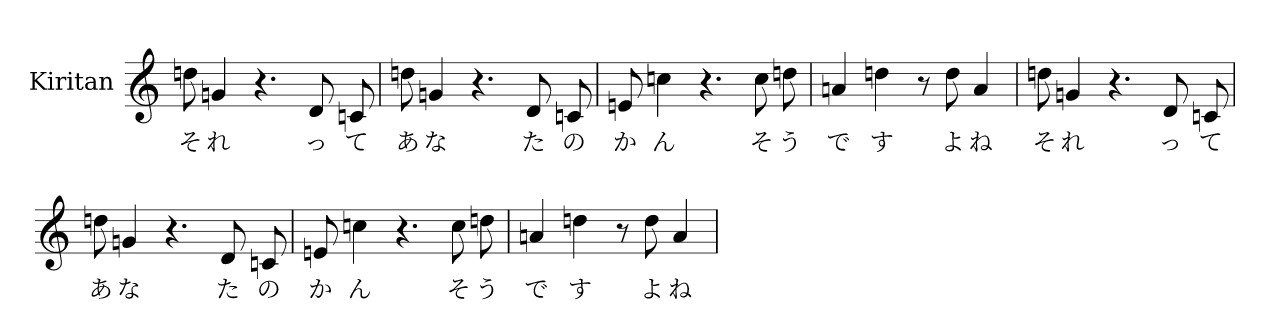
**kern	**text
*part1	*part1
*staff1	*staff1
*I"Kiritan	*
*clefG2	*
*k[]	*
*C:	*
=	=
8ddn	そ
4gn	れ
4.r	.
8d	っ
8cn	て
=	=
*MM120	*
8ddn	あ
4gn	な
4.r	.
8d	た
8cn	の
=	=
*MM120	*
8en	か
4ccn	ん
4.r	.
8cc	そ
8ddn	う
=	=
*MM120	*
4an	で
4ddn	す
8r	.
8dd	よ
4a	ね
=	=
*MM120	*
8ddn	そ
4gn	れ
4.r	.
8d	っ
8cn	て
=	=
*MM120	*
8ddn	あ
4gn	な
4.r	.
8d	た
8cn	の
=	=
*MM120	*
8en	か
4ccn	ん
4.r	.
8cc	そ
8ddn	う
=	=
*MM120	*
4an	で
4ddn	す
8r	.
8dd	よ
4a	ね
=	=
*-	*-
